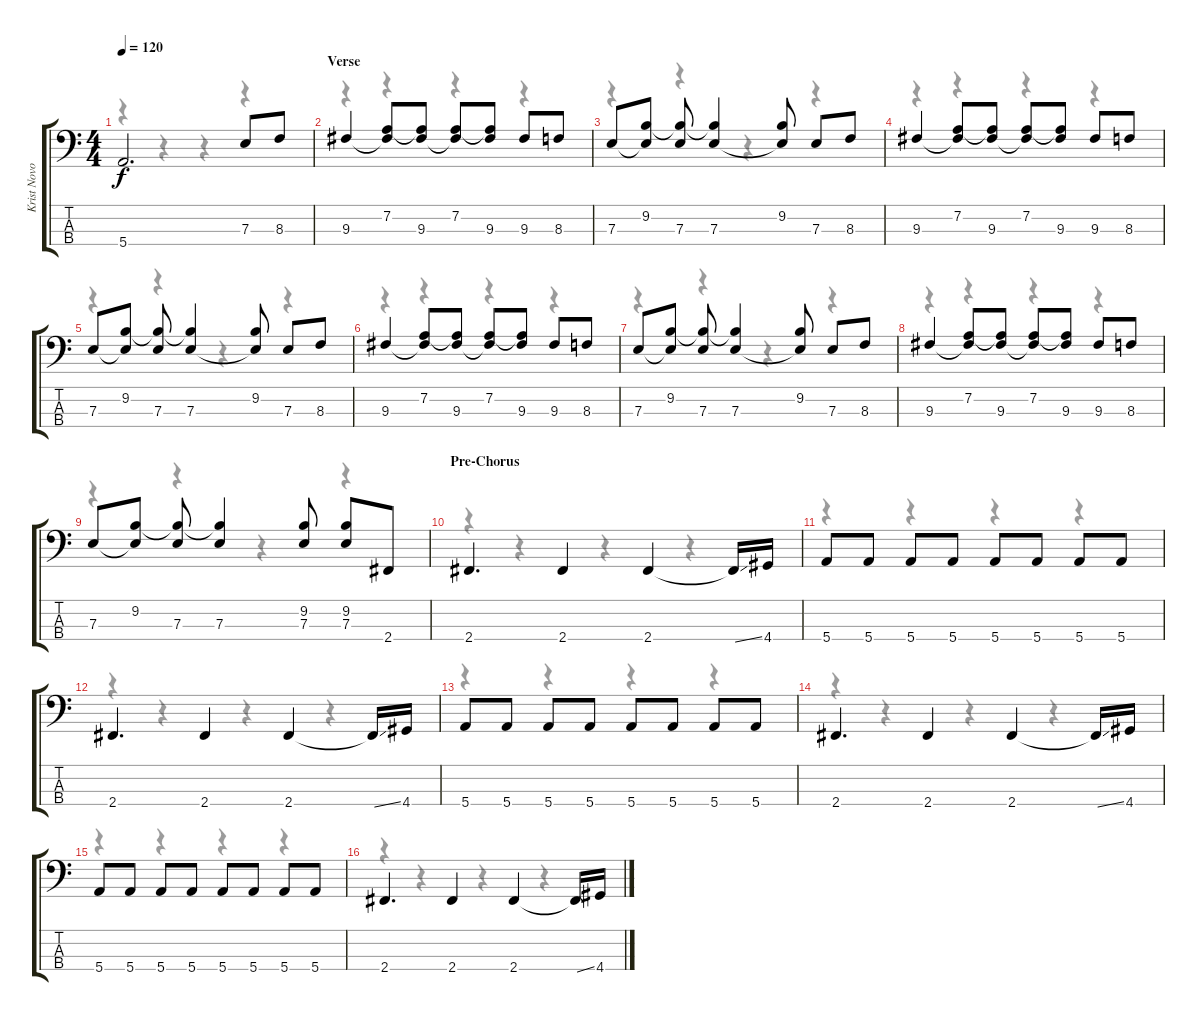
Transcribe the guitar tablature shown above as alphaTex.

\track ("Krist Novoselic" "Krist Novo") {instrument electricbasspick}
\staff {score tabs}
\tuning (G2 D2 A1 E1) {hide}
\voice
\ts (4 4)
\tempo 120
\clef f4
\ks c
5.4.2{d dy f} 7.3.8 8.3.8 |
\section ("" "Verse")
9.3.4 (7.2 9.3{t}).8 (7.2{t} 9.3).8 (7.2 9.3{t}).8 (7.2{t} 9.3).8 9.3.8 8.3.8 |
7.3.8 (9.2 7.3{t}).8 (9.2{t} 7.3).8 (9.2{t} 7.3).4 (9.2 7.3{t}).8 7.3.8 8.3.8 |
9.3.4 (7.2 9.3{t}).8 (7.2{t} 9.3).8 (7.2 9.3{t}).8 (7.2{t} 9.3).8 9.3.8 8.3.8 |
7.3.8 (9.2 7.3{t}).8 (9.2{t} 7.3).8 (9.2{t} 7.3).4 (9.2 7.3{t}).8 7.3.8 8.3.8 |
9.3.4 (7.2 9.3{t}).8 (7.2{t} 9.3).8 (7.2 9.3{t}).8 (7.2{t} 9.3).8 9.3.8 8.3.8 |
7.3.8 (9.2 7.3{t}).8 (9.2{t} 7.3).8 (9.2{t} 7.3).4 (9.2 7.3{t}).8 7.3.8 8.3.8 |
9.3.4 (7.2 9.3{t}).8 (7.2{t} 9.3).8 (7.2 9.3{t}).8 (7.2{t} 9.3).8 9.3.8 8.3.8 |
7.3.8 (9.2 7.3{t}).8 (9.2{t} 7.3).8 (9.2{t} 7.3).4 (9.2 7.3).8 (9.2 7.3).8 2.4.8 |
\section ("" "Pre-Chorus")
2.4.4{d} 2.4.4 2.4.4 2.4{ss t}.16 4.4.16 |
5.4.8 5.4.8 5.4.8 5.4.8 5.4.8 5.4.8 5.4.8 5.4.8 |
2.4.4{d} 2.4.4 2.4.4 2.4{ss t}.16 4.4.16 |
5.4.8 5.4.8 5.4.8 5.4.8 5.4.8 5.4.8 5.4.8 5.4.8 |
2.4.4{d} 2.4.4 2.4.4 2.4{ss t}.16 4.4.16 |
5.4.8 5.4.8 5.4.8 5.4.8 5.4.8 5.4.8 5.4.8 5.4.8 |
2.4.4{d} 2.4.4 2.4.4 2.4{ss t}.16 4.4.16
\voice
\clef f4
\ottava regular
\simile none
\ks c
r.4{dy f} r.4 r.4 r.4 |
r.4 r.4 r.4 r.4 |
r.4 r.4 r.4 r.4 |
r.4 r.4 r.4 r.4 |
r.4 r.4 r.4 r.4 |
r.4 r.4 r.4 r.4 |
r.4 r.4 r.4 r.4 |
r.4 r.4 r.4 r.4 |
r.4 r.4 r.4 r.4 |
r.4 r.4 r.4 r.4 |
r.4 r.4 r.4 r.4 |
r.4 r.4 r.4 r.4 |
r.4 r.4 r.4 r.4 |
r.4 r.4 r.4 r.4 |
r.4 r.4 r.4 r.4 |
r.4 r.4 r.4 r.4
